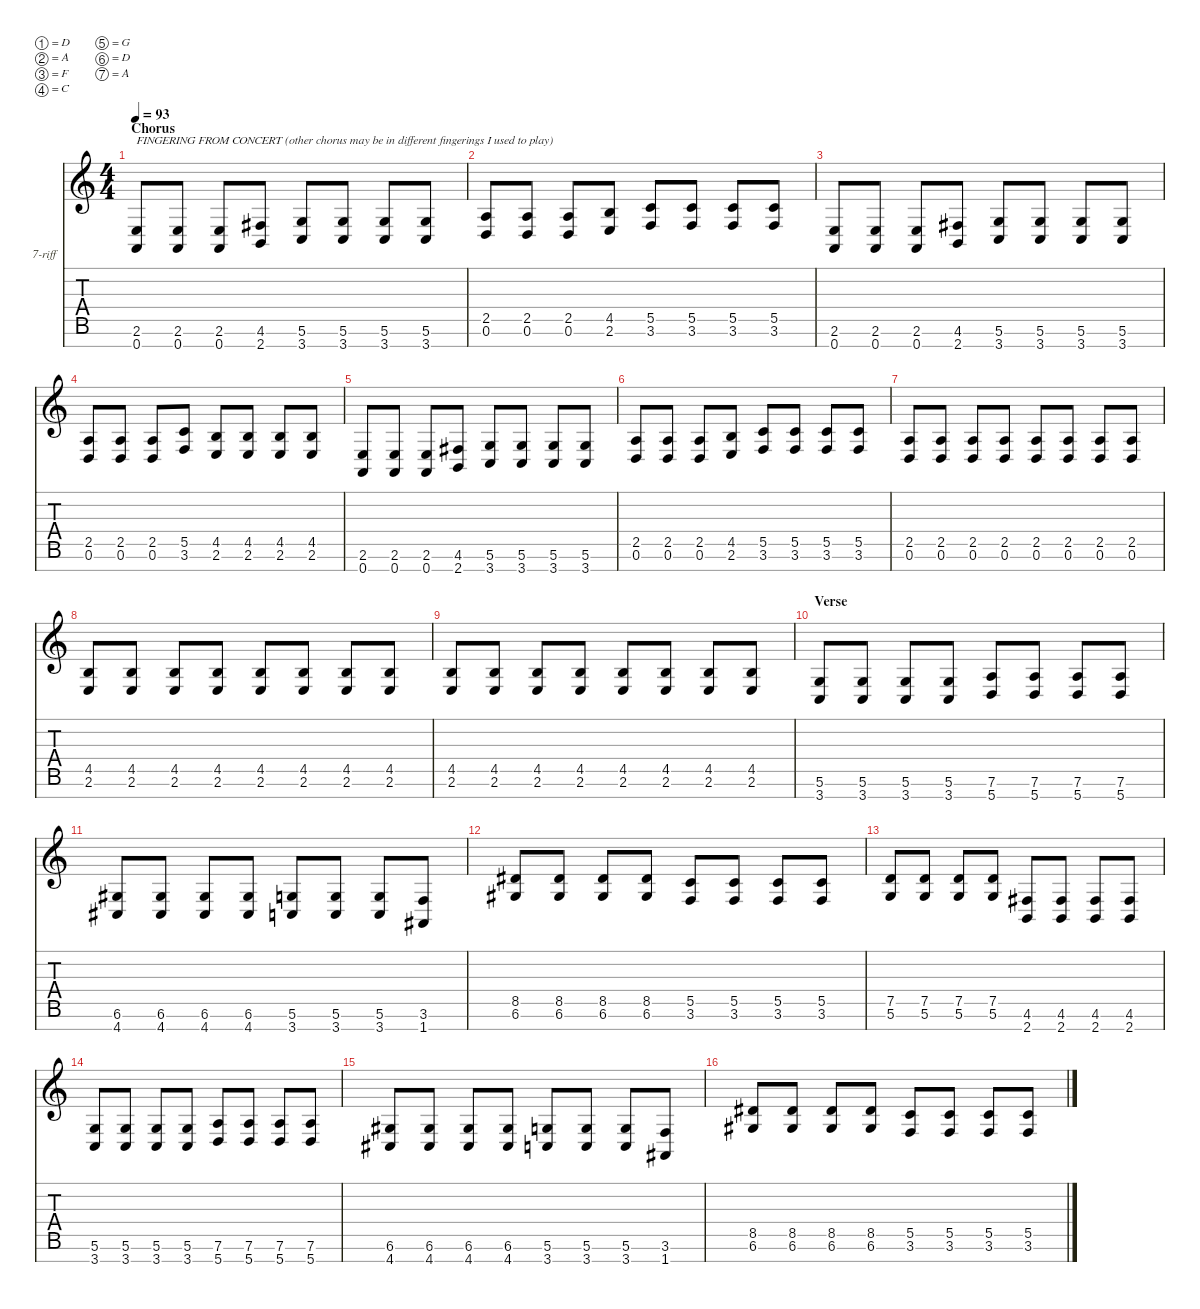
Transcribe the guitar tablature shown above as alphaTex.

\defaultSystemsLayout 4
\hideDynamics
\bracketExtendMode nobrackets
\firstSystemTrackNameOrientation horizontal
\otherSystemsTrackNameOrientation horizontal
\track ("Guitar - Rhytm" "7-riff") {defaultSystemsLayout 4 instrument distortionguitar}
\staff {score tabs}
\tuning (D4 A3 F3 C3 G2 D2 A1)
\ts (4 4)
\section ("" "Chorus")
\scale
1.09129
\tempo 93
\accidentals auto
\clef g2
\ottava regular
\simile none
\scale
1.09129
\ks c
(2.6 0.7).8{txt "FINGERING FROM CONCERT (other chorus may be in different fingerings I used to play)" dy f beam Up} (2.6 0.7).8{beam Up} (2.6 0.7).8{beam Up} (4.6{acc #} 2.7).8{beam Up} (5.6 3.7).8{beam Up} (5.6 3.7).8{beam Up} (5.6 3.7).8{beam Up} (5.6 3.7).8{beam Up} |
\scale
0.969568
\scale
0.969568 (0.6 2.5).8{beam Up} (0.6 2.5).8{beam Up} (0.6 2.5).8{beam Up} (2.6 4.5).8{beam Up} (3.6 5.5).8{beam Up} (3.6 5.5).8{beam Up} (3.6 5.5).8{beam Up} (3.6 5.5).8{beam Up} |
\scale
0.969568
\scale
0.969568 (2.6 0.7).8{beam Up} (2.6 0.7).8{beam Up} (2.6 0.7).8{beam Up} (4.6{acc #} 2.7).8{beam Up} (5.6 3.7).8{beam Up} (5.6 3.7).8{beam Up} (5.6 3.7).8{beam Up} (5.6 3.7).8{beam Up} |
\scale
0.969568
\scale
0.969568 (0.6 2.5).8{beam Up} (0.6 2.5).8{beam Up} (0.6 2.5).8{beam Up} (3.6 5.5).8{beam Up} (2.6 4.5).8{beam Up} (2.6 4.5).8{beam Up} (2.6 4.5).8{beam Up} (2.6 4.5).8{beam Up} |
\scale
1.09129
\scale
1.09129 (2.6 0.7).8{beam Up} (2.6 0.7).8{beam Up} (2.6 0.7).8{beam Up} (4.6{acc #} 2.7).8{beam Up} (5.6 3.7).8{beam Up} (5.6 3.7).8{beam Up} (5.6 3.7).8{beam Up} (5.6 3.7).8{beam Up} |
\scale
0.969568
\scale
0.969568 (0.6 2.5).8{beam Up} (0.6 2.5).8{beam Up} (0.6 2.5).8{beam Up} (2.6 4.5).8{beam Up} (3.6 5.5).8{beam Up} (3.6 5.5).8{beam Up} (3.6 5.5).8{beam Up} (3.6 5.5).8{beam Up} |
\scale
0.969568
\scale
0.969568 (0.6 2.5).8{beam Up} (0.6 2.5).8{beam Up} (0.6 2.5).8{beam Up} (0.6 2.5).8{beam Up} (0.6 2.5).8{beam Up} (0.6 2.5).8{beam Up} (0.6 2.5).8{beam Up} (0.6 2.5).8{beam Up} |
\scale
0.969568
\scale
0.969568 (2.6 4.5).8{beam Up} (2.6 4.5).8{beam Up} (2.6 4.5).8{beam Up} (2.6 4.5).8{beam Up} (2.6 4.5).8{beam Up} (2.6 4.5).8{beam Up} (2.6 4.5).8{beam Up} (2.6 4.5).8{beam Up} |
\scale
1.11235
\scale
1.12561 (2.6 4.5).8{beam Up} (2.6 4.5).8{beam Up} (2.6 4.5).8{beam Up} (2.6 4.5).8{beam Up} (2.6 4.5).8{beam Up} (2.6 4.5).8{beam Up} (2.6 4.5).8{beam Up} (2.6 4.5).8{beam Up} |
\section ("" "Verse")
\scale
0.990621
\scale
0.9862 (5.6 3.7).8{beam Up} (5.6 3.7).8{beam Up} (5.6 3.7).8{beam Up} (5.6 3.7).8{beam Up} (7.6 5.7).8{beam Up} (7.6 5.7).8{beam Up} (7.6 5.7).8{beam Up} (7.6 5.7).8{beam Up} |
\scale
0.948516
\scale
0.944095 (6.6{acc #} 4.7{acc #}).8{beam Up} (6.6{acc #} 4.7{acc #}).8{beam Up} (6.6{acc #} 4.7{acc #}).8{beam Up} (6.6{acc #} 4.7{acc #}).8{beam Up} (5.6 3.7).8{beam Up} (5.6 3.7).8{beam Up} (5.6 3.7).8{beam Up} (3.6 1.7{acc #}).8{beam Up} |
\scale
0.948516
\scale
0.944095 (8.5{acc #} 6.6{acc #}).8{beam Up} (8.5{acc #} 6.6{acc #}).8{beam Up} (8.5{acc #} 6.6{acc #}).8{beam Up} (8.5{acc #} 6.6{acc #}).8{beam Up} (3.6 5.5).8{beam Up} (3.6 5.5).8{beam Up} (3.6 5.5).8{beam Up} (3.6 5.5).8{beam Up} |
\scale
1.11235
\scale
1.11235 (5.6 7.5).8{beam Up} (5.6 7.5).8{beam Up} (5.6 7.5).8{beam Up} (5.6 7.5).8{beam Up} (2.7 4.6{acc #}).8{beam Up} (2.7 4.6{acc #}).8{beam Up} (2.7 4.6{acc #}).8{beam Up} (2.7 4.6{acc #}).8{beam Up} |
\scale
0.990621
\scale
0.990621 (5.6 3.7).8{beam Up} (5.6 3.7).8{beam Up} (5.6 3.7).8{beam Up} (5.6 3.7).8{beam Up} (7.6 5.7).8{beam Up} (7.6 5.7).8{beam Up} (7.6 5.7).8{beam Up} (7.6 5.7).8{beam Up} |
\scale
0.948516
\scale
0.948516 (6.6{acc #} 4.7{acc #}).8{beam Up} (6.6{acc #} 4.7{acc #}).8{beam Up} (6.6{acc #} 4.7{acc #}).8{beam Up} (6.6{acc #} 4.7{acc #}).8{beam Up} (5.6 3.7).8{beam Up} (5.6 3.7).8{beam Up} (5.6 3.7).8{beam Up} (3.6 1.7{acc #}).8{beam Up} |
\scale
0.948516
\scale
0.948516 (8.5{acc #} 6.6{acc #}).8{beam Up} (8.5{acc #} 6.6{acc #}).8{beam Up} (8.5{acc #} 6.6{acc #}).8{beam Up} (8.5{acc #} 6.6{acc #}).8{beam Up} (3.6 5.5).8{beam Up} (3.6 5.5).8{beam Up} (3.6 5.5).8{beam Up} (3.6 5.5).8{beam Up}
